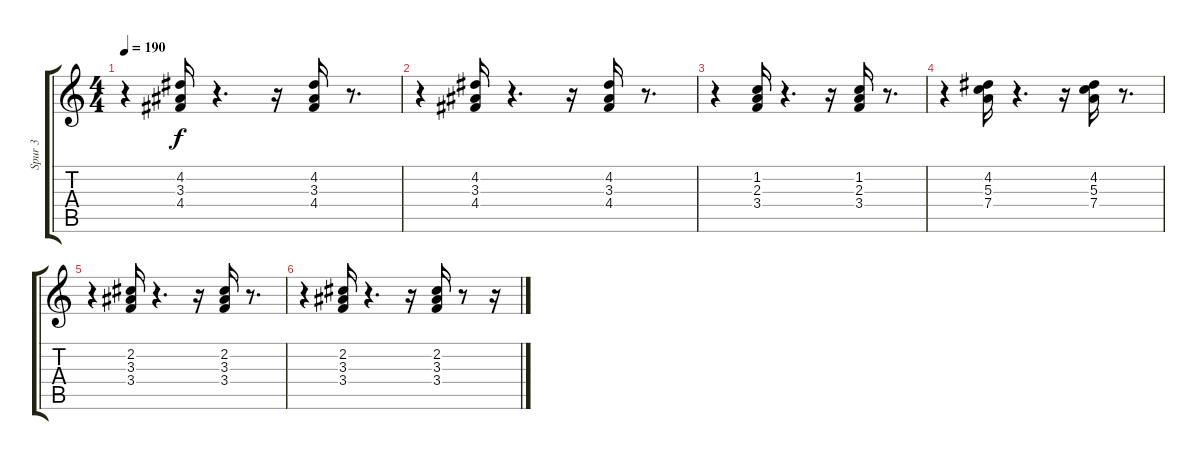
\track ("Spur 3" "Spur 3") {instrument acousticguitarnylon}
\staff {score tabs}
\tuning (E4 B3 G3 D3 A2 E2) {hide}
\ts (4 4)
\tempo 190
\clef g2
\ks c
r.4{dy f} (4.2 3.3 4.4).16 r.4{d} r.16 (4.2 3.3 4.4).16 r.8{d} |
r.4 (4.2 3.3 4.4).16 r.4{d} r.16 (4.2 3.3 4.4).16 r.8{d} |
r.4 (1.2 2.3 3.4).16 r.4{d} r.16 (1.2 2.3 3.4).16 r.8{d} |
r.4 (4.2 5.3 7.4).16 r.4{d} r.16 (4.2 5.3 7.4).16 r.8{d} |
r.4 (2.2 3.3 3.4).16 r.4{d} r.16 (2.2 3.3 3.4).16 r.8{d} |
r.4 (2.2 3.3 3.4).16 r.4{d} r.16 (2.2 3.3 3.4).16 r.8 r.16
